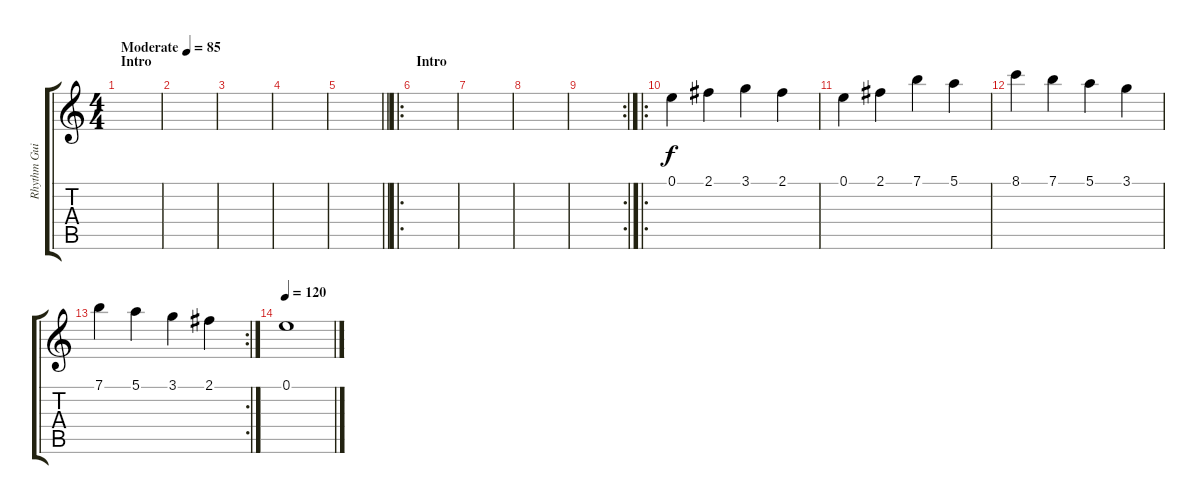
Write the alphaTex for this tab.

\track ("Rhythm Guitar" "Rhythm Gui") {instrument acousticguitarsteel}
\staff {score tabs}
\tuning (E4 B3 G3 D3 A2 E2) {hide}
\ts (4 4)
\section ("" "Intro")
\tempo (85 "Moderate")
\clef g2
\ks c
|
|
|
|
\barLineRight lightlight
|
\ro
\section ("" "Intro")
|
|
|
\rc 2
|
\ro
0.1.4 2.1.4 3.1.4 2.1.4 |
0.1.4 2.1.4 7.1.4 5.1.4 |
8.1.4 7.1.4 5.1.4 3.1.4 |
\rc 2
7.1.4 5.1.4 3.1.4 2.1.4 |
\tempo 120
0.1.1
